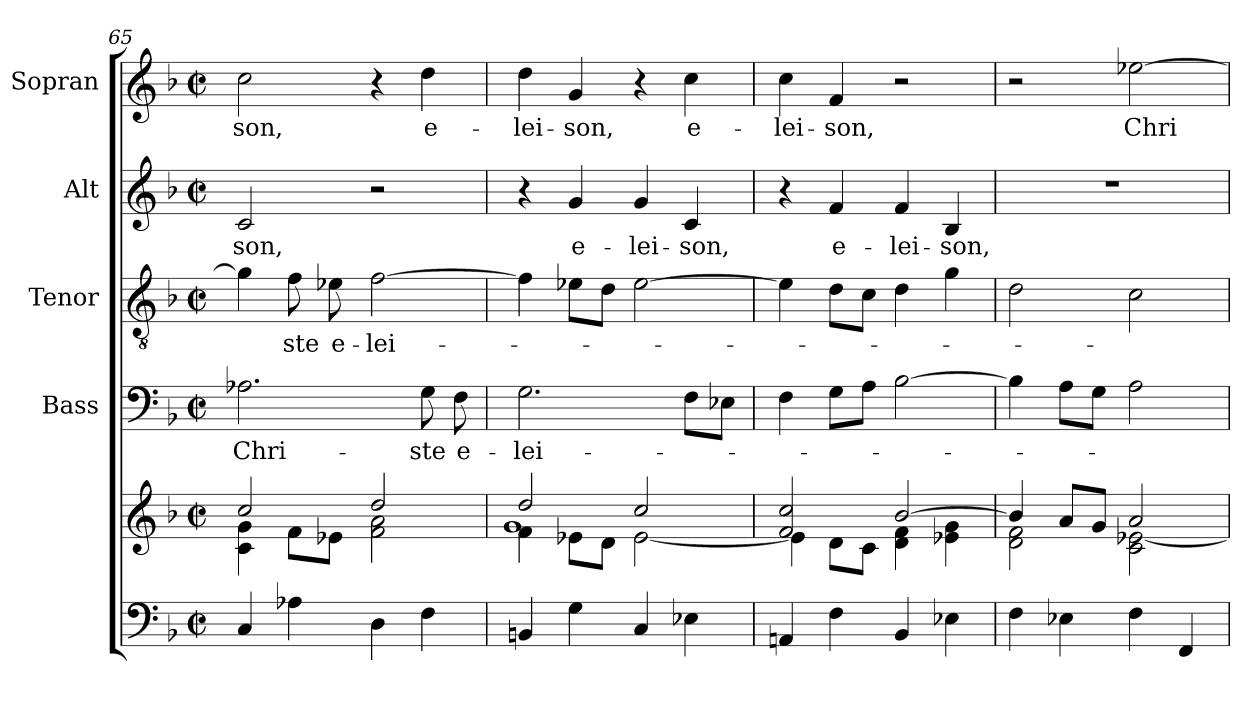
**kern	**kern	**kern	**text	**kern	**text	**kern	**text	**kern	**text
*part5	*part5	*part4	*part4	*part3	*part3	*part2	*part2	*part1	*part1
*staff6	*staff5	*staff4	*staff4	*staff3	*staff3	*staff2	*staff2	*staff1	*staff1
*	*	*I"Bass	*	*I"Tenor	*	*I"Alt	*	*I"Sopran	*
*	*	*I'B.	*	*I'T.	*	*I'A.	*	*I'S.	*
*clefF4	*clefG2	*clefF4	*	*clefGv2	*	*clefG2	*	*clefG2	*
*k[b-]	*k[b-]	*k[b-]	*	*k[b-]	*	*k[b-]	*	*k[b-]	*
*F:	*F:	*F:	*	*F:	*	*F:	*	*F:	*
*M2/2	*M2/2	*M2/2	*	*M2/2	*	*M2/2	*	*M2/2	*
*met(c|)	*met(c|)	*met(c|)	*	*met(c|)	*	*met(c|)	*	*met(c|)	*
=65	=65	=65	=65	=65	=65	=65	=65	=65	=65
*	*^	*	*	*	*	*	*	*	*
!	!	!	!	!LO:LY:b	!	!	!	!LO:LY:b	!	!LO:LY:b
4C/	2cc/	4c\ 4g\	2.A-X\	Chri-	4g\]	.	2c/	-son,	2cc\	-son,
!	!	!	!	!	!	!LO:LY:b	!	!	!	!
4A-X\	.	8f\L	.	.	8f\	-ste	.	.	.	.
!	!	!	!	!	!	!LO:LY:b	!	!	!	!
.	.	8e-X\J	.	.	8e-X\	e-	.	.	.	.
!	!	!	!	!	!	!LO:LY:b	!	!	!	!
4D\	2dd/	2f\ 2a\	.	.	[2f\	-lei-	2r	.	4r	.
!	!	!	!	!LO:LY:b	!	!	!	!	!	!LO:LY:b
4F\	.	.	8G\	-ste	.	.	.	.	4dd\	e-
!	!	!	!	!LO:LY:b	!	!	!	!	!	!
.	.	.	8F\	e-	.	.	.	.	.	.
=66	=66	=66	=66	=66	=66	=66	=66	=66	=66	=66
*	*	*^	*	*	*	*	*	*	*	*
!	!	!	!	!	!LO:LY:b	!	!	!	!	!	!LO:LY:b
4BBn/	2dd/	4f\	1g	2.G\	-lei-	4f\]	.	4r	.	4dd\	-lei-
!	!	!	!	!	!	!	!	!	!LO:LY:b	!	!LO:LY:b
4G\	.	8e-X\L	.	.	.	8e-X\L	.	4g/	e-	4g/	-son,
.	.	8d\J	.	.	.	8d\J	.	.	.	.	.
!	!	!	!	!	!	!	!	!	!LO:LY:b	!	!
4C/	2cc/	[<2e-\	.	.	.	[2e-\	.	4g/	-lei-	4r	.
!	!	!	!	!	!	!	!	!	!LO:LY:b	!	!LO:LY:b
4E-X\	.	.	.	8F\L	.	.	.	4c/	-son,	4cc\	e-
.	.	.	.	8E-X\J	.	.	.	.	.	.	.
*	*	*v	*v	*	*	*	*	*	*	*	*
!!LO:PB:g=z
=67	=67	=67	=67	=67	=67	=67	=67	=67	=67	=67
!	!	!	!	!	!	!	!	!	!	!LO:LY:b
4AAn/	2f/ 2cc/	4e-\]	4F\	.	4e-\]	.	4r	.	4cc\	-lei-
!	!	!	!	!	!	!	!	!LO:LY:b	!	!LO:LY:b
4F\	.	8d\L	8G\L	.	8d\L	.	4f/	e-	4f/	-son,
.	.	8c\J	8A\J	.	8c\J	.	.	.	.	.
!	!	!	!	!	!	!	!	!LO:LY:b	!	!
4BB-/	[>2b-/	4d\ 4f\	[2B-\	.	4d\	.	4f/	-lei-	2r	.
!	!	!	!	!	!	!	!	!LO:LY:b	!	!
4E-X\	.	4e-X\ 4g\	.	.	4g\	.	4B-/	-son,	.	.
=68	=68	=68	=68	=68	=68	=68	=68	=68	=68	=68
4F\	4b-/]	2d\ 2f\	4B-\]	.	2d\	.	1r	.	2r	.
4E-X\	8a/L	.	8A\L	.	.	.	.	.	.	.
.	8g/J	.	8G\J	.	.	.	.	.	.	.
!	!	!	!	!	!	!	!	!	!	!LO:LY:b
4F\	2a/	2c\ [<2e-X\	2A\	.	2c\	.	.	.	[2ee-X\	Chri-
4FF/	.	.	.	.	.	.	.	.	.	.
*	*v	*v	*	*	*	*	*	*	*	*
=	=	=	=	=	=	=	=	=	=
*-	*-	*-	*-	*-	*-	*-	*-	*-	*-
